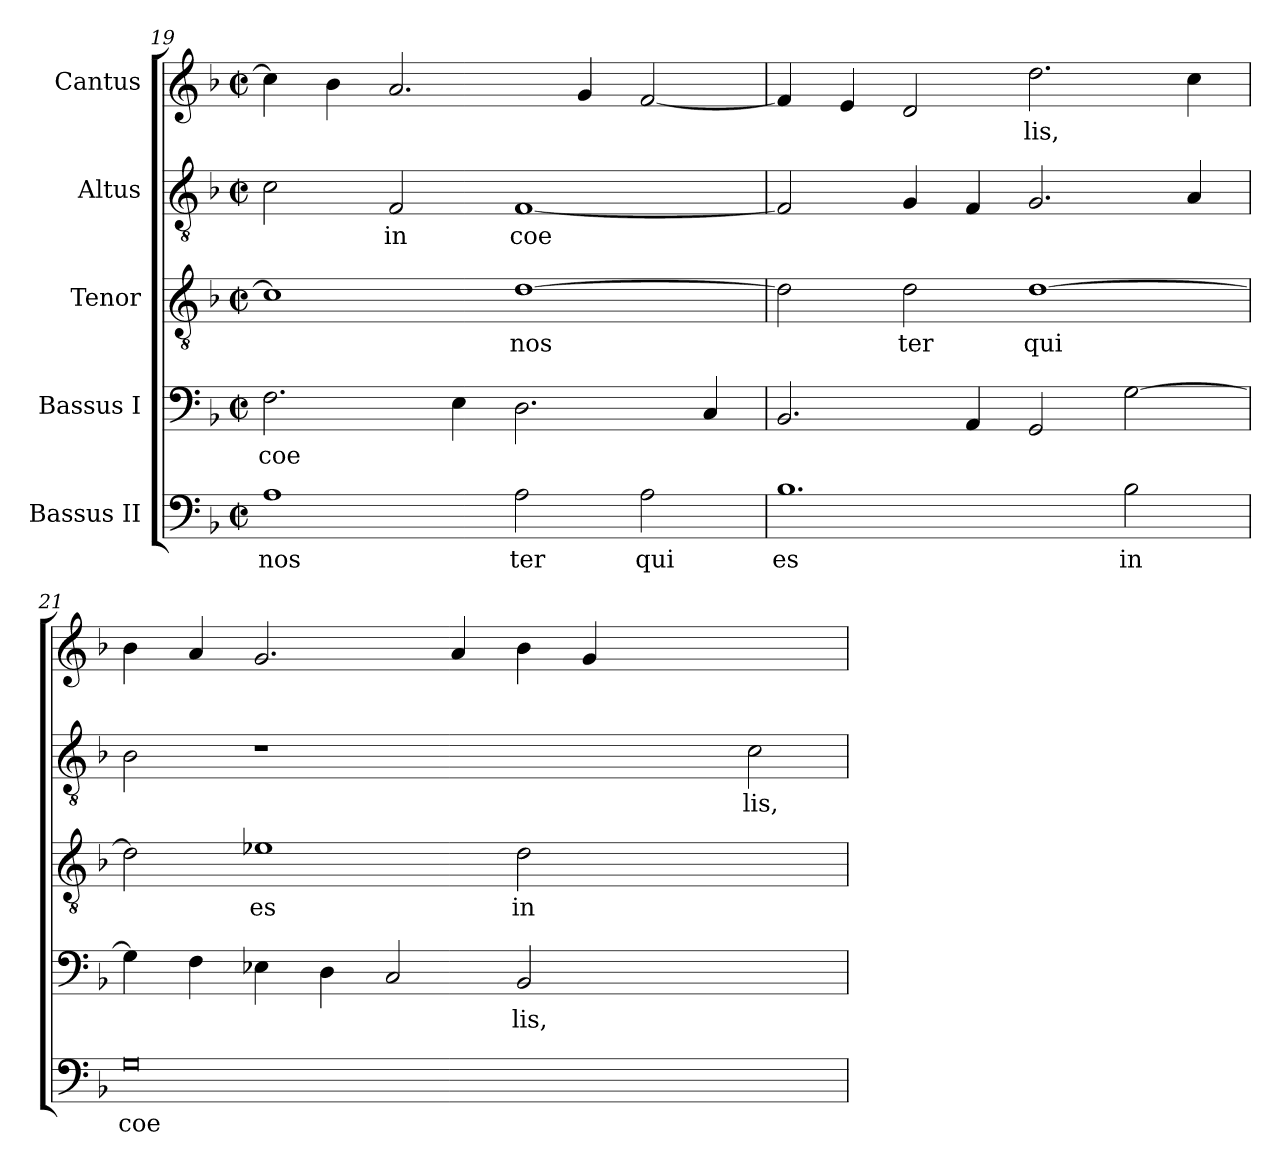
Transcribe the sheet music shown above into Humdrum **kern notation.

**kern	**text	**kern	**text	**kern	**text	**kern	**text	**kern	**text
*part5	*part5	*part4	*part4	*part3	*part3	*part2	*part2	*part1	*part1
*staff5	*staff5	*staff4	*staff4	*staff3	*staff3	*staff2	*staff2	*staff1	*staff1
*I"Bassus II	*	*I"Bassus I	*	*I"Tenor	*	*I"Altus	*	*I"Cantus	*
*clefF4	*	*clefF4	*	*clefGv2	*	*clefGv2	*	*clefG2	*
*k[b-]	*	*k[b-]	*	*k[b-]	*	*k[b-]	*	*k[b-]	*
*F:	*	*F:	*	*F:	*	*F:	*	*F:	*
*M2/2	*	*M2/2	*	*M2/2	*	*M2/2	*	*M2/2	*
*met(c|)	*	*met(c|)	*	*met(c|)	*	*met(c|)	*	*met(c|)	*
=19	=19	=19	=19	=19	=19	=19	=19	=19	=19
!	!LO:LY:b:cj	!	!LO:LY:b	!	!	!	!	!	!
1A	nos	2.F\	coe	1c]	.	2c\	.	4cc\]	.
.	.	.	.	.	.	.	.	4b-\	.
!	!	!	!	!	!	!	!LO:LY:b:cj	!	!
.	.	.	.	.	.	2F/	in	2.a/	.
.	.	4E\	.	.	.	.	.	.	.
!	!LO:LY:b:cj	!	!	!	!LO:LY:b:cj	!	!LO:LY:b:cj	!	!
2A\	ter	2.D\	.	[>1d	nos	[<1F	coe	.	.
.	.	.	.	.	.	.	.	4g/	.
!	!LO:LY:b:cj	!	!	!	!	!	!	!	!
2A\	qui	.	.	.	.	.	.	[<2f/	.
.	.	4C/	.	.	.	.	.	.	.
=20	=20	=20	=20	=20	=20	=20	=20	=20	=20
!	!LO:LY:b:cj	!	!	!	!	!	!	!	!
1.B-	es	2.BB-/	.	2d\]	.	2F/]	.	4f/]	.
.	.	.	.	.	.	.	.	4e/	.
!	!	!	!	!	!LO:LY:b:cj	!	!	!	!
.	.	.	.	2d\	ter	4G/	.	2d/	.
.	.	4AA/	.	.	.	4F/	.	.	.
!	!	!	!	!	!LO:LY:b:cj	!	!	!	!LO:LY:b
.	.	2GG/	.	[>1d	qui	2.G/	.	2.dd\	-lis,
!	!LO:LY:b:cj	!	!	!	!	!	!	!	!
2B-\	in	[>2G\	.	.	.	.	.	.	.
.	.	.	.	.	.	4A/	.	4cc\	.
=21	=21	=21	=21	=21	=21	=21	=21	=21	=21
!	!LO:LY:b:cj	!	!	!	!	!	!	!	!
0G	coe	4G\]	.	2d\]	.	2B-\	.	4b-\	.
.	.	4F\	.	.	.	.	.	4a/	.
!	!	!	!	!	!LO:LY:b:cj	!LO:N:vis=1	!	!	!
.	.	4E-X\	.	1e-X	es	0r	.	2.g/	.
.	.	4D\	.	.	.	.	.	.	.
.	.	2C/	.	.	.	.	.	.	.
.	.	.	.	.	.	.	.	4a/	.
!	!	!	!LO:LY:b:cj	!	!LO:LY:b:cj	!	!	!	!
.	.	2BB-/	lis,	2d\	in	.	.	4b-\	.
.	.	.	.	.	.	.	.	4g/	.
1ryy	.	1ryy	.	1ryy	.	.	.	1ryy	.
!	!	!	!	!	!	!	!LO:LY:b:cj	!	!
.	.	.	.	.	.	2c\	lis,	.	.
=	=	=	=	=	=	=	=	=	=
*-	*-	*-	*-	*-	*-	*-	*-	*-	*-
